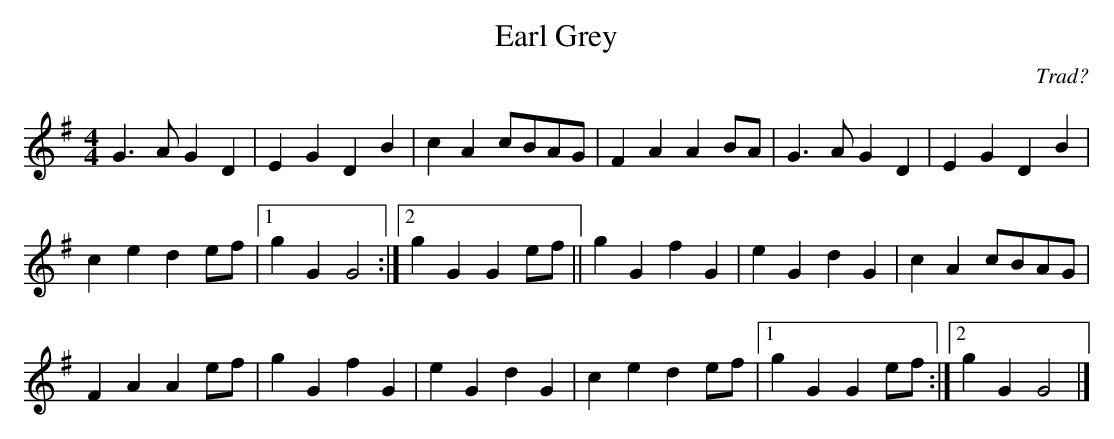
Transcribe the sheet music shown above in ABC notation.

X:1
T:Earl Grey
C:Trad?
M:4/4
K:G
L:1/8
G3 A G2 D2 | E2 G2 D2 B2 | c2 A2 cBAG | F2 A2 A2 BA | G3 A G2 D2 | E2 G2 D2 B2 |
c2 e2 d2 ef |1 g2 G2 G4 :|2 g2 G2 G2 ef || g2 G2 f2 G2 | e2 G2 d2 G2 | c2 A2 cBAG |
F2 A2 A2 ef | g2 G2 f2 G2 | e2 G2 d2 G2 | c2 e2 d2 ef |1 g2 G2 G2 ef :|2 g2 G2 G4 |]
